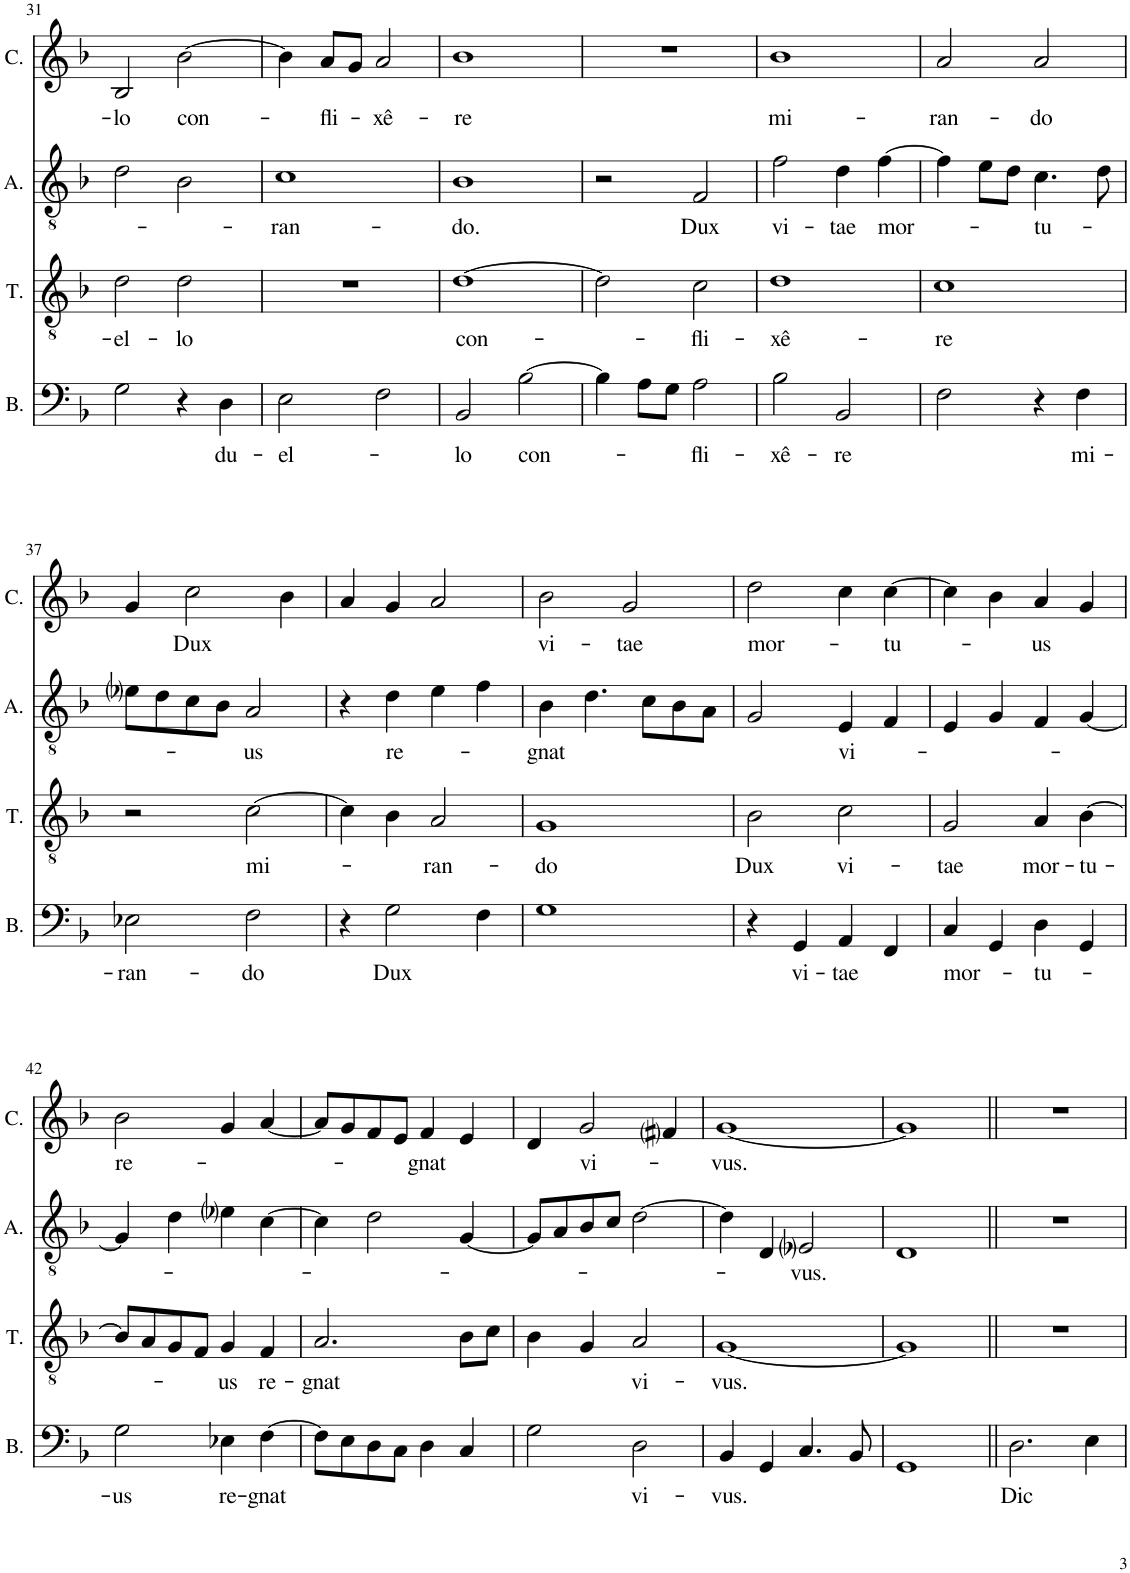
**kern	**text	**kern	**text	**kern	**text	**kern	**text
*part4	*part4	*part3	*part3	*part2	*part2	*part1	*part1
*staff4	*staff4	*staff3	*staff3	*staff2	*staff2	*staff1	*staff1
*I"Bassus	*	*I"Tenor	*	*I"Altus	*	*I"Cantus	*
*I'B.	*	*I'T.	*	*I'A.	*	*I'C.	*
!!LO:PB:g=z
*clefF4	*	*clefGv2	*	*clefGv2	*	*clefG2	*
*k[b-]	*	*k[b-]	*	*k[b-]	*	*k[b-]	*
*M2/2	*	*M2/2	*	*M2/2	*	*M2/2	*
*met(c|)	*	*met(c|)	*	*met(c|)	*	*met(c|)	*
=31	=31	=31	=31	=31	=31	=31	=31
!	!	!	!LO:LY:b	!	!	!	!LO:LY:b
2G\	.	2d\	-el-	2d\	.	2B-/	-lo
!	!	!	!LO:LY:b	!	!	!	!LO:LY:b
4r	.	2d\	-lo	2B-\	.	[2b-\	con-
!	!LO:LY:b	!	!	!	!	!	!
4D\	du-	.	.	.	.	.	.
=32	=32	=32	=32	=32	=32	=32	=32
!	!LO:LY:b	!	!	!	!LO:LY:b	!	!
2E\	-el-	1r	.	1c	-ran-	4b-\]	.
!	!	!	!	!	!	!	!LO:LY:b
.	.	.	.	.	.	8a/L	-fli-
.	.	.	.	.	.	8g/J	.
!	!	!	!	!	!	!	!LO:LY:b
2F\	.	.	.	.	.	2a/	-xê-
=33	=33	=33	=33	=33	=33	=33	=33
!	!LO:LY:b	!	!LO:LY:b	!	!LO:LY:b	!	!LO:LY:b
2BB-/	-lo	[1d	con-	1B-	-do.	1b-	-re
!	!LO:LY:b	!	!	!	!	!	!
[2B-\	con-	.	.	.	.	.	.
=34	=34	=34	=34	=34	=34	=34	=34
4B-\]	.	2d\]	.	2r	.	1r	.
8A\L	.	.	.	.	.	.	.
8G\J	.	.	.	.	.	.	.
!	!LO:LY:b	!	!LO:LY:b	!	!LO:LY:b	!	!
2A\	-fli-	2c\	-fli-	2F/	Dux	.	.
=35	=35	=35	=35	=35	=35	=35	=35
!	!LO:LY:b	!	!LO:LY:b	!	!LO:LY:b	!	!LO:LY:b
2B-\	-xê-	1d	-xê-	2f\	vi-	1b-	mi-
!	!LO:LY:b	!	!	!	!LO:LY:b	!	!
2BB-/	-re	.	.	4d\	-tae	.	.
!	!	!	!	!	!LO:LY:b	!	!
.	.	.	.	[4f\	mor-	.	.
=36	=36	=36	=36	=36	=36	=36	=36
!	!	!	!LO:LY:b	!	!	!	!LO:LY:b
2F\	.	1c	-re	4f\]	.	2a/	-ran-
.	.	.	.	8e\L	.	.	.
.	.	.	.	8d\J	.	.	.
!	!	!	!	!	!LO:LY:b	!	!LO:LY:b
4r	.	.	.	4.c\	-tu-	2a/	-do
!	!LO:LY:b	!	!	!	!	!	!
4F\	mi-	.	.	.	.	.	.
.	.	.	.	8d\	.	.	.
!!LO:LB:g=z
=37	=37	=37	=37	=37	=37	=37	=37
!	!LO:LY:b	!	!	!	!	!	!
2E-X\	-ran-	2r	.	8e-i\L	.	4g/	.
.	.	.	.	8d\	.	.	.
!	!	!	!	!	!	!	!LO:LY:b
.	.	.	.	8c\	.	2cc\	Dux
.	.	.	.	8B-\J	.	.	.
!	!LO:LY:b	!	!LO:LY:b	!	!LO:LY:b	!	!
2F\	-do	[2c\	mi-	2A/	-us	.	.
.	.	.	.	.	.	4b-\	.
=38	=38	=38	=38	=38	=38	=38	=38
4r	.	4c\]	.	4r	.	4a/	.
!	!LO:LY:b	!	!	!	!LO:LY:b	!	!
2G\	Dux	4B-\	.	4d\	re-	4g/	.
!	!	!	!LO:LY:b	!	!	!	!
.	.	2A/	-ran-	4e\	.	2a/	.
4F\	.	.	.	4f\	.	.	.
=39	=39	=39	=39	=39	=39	=39	=39
!	!	!	!LO:LY:b	!	!LO:LY:b	!	!LO:LY:b
1G	.	1G	-do	4B-\	-gnat	2b-\	vi-
.	.	.	.	4.d\	.	.	.
!	!	!	!	!	!	!	!LO:LY:b
.	.	.	.	.	.	2g/	-tae
.	.	.	.	8c\L	.	.	.
.	.	.	.	8B-\	.	.	.
.	.	.	.	8A\J	.	.	.
=40	=40	=40	=40	=40	=40	=40	=40
!	!	!	!LO:LY:b	!	!	!	!LO:LY:b
4r	.	2B-\	Dux	2G/	.	2dd\	mor-
!	!LO:LY:b	!	!	!	!	!	!
4GG/	vi-	.	.	.	.	.	.
!	!LO:LY:b	!	!LO:LY:b	!	!LO:LY:b	!	!
4AA/	-tae	2c\	vi-	4E/	vi-	4cc\	.
!	!	!	!	!	!	!	!LO:LY:b
4FF/	.	.	.	4F/	.	[4cc\	-tu-
=41	=41	=41	=41	=41	=41	=41	=41
!	!LO:LY:b	!	!LO:LY:b	!	!	!	!
4C/	mor-	2G/	-tae	4E/	.	4cc\]	.
4GG/	.	.	.	4G/	.	4b-\	.
!	!LO:LY:b	!	!LO:LY:b	!	!	!	!LO:LY:b
4D\	-tu-	4A/	mor-	4F/	.	4a/	-us
!	!	!	!LO:LY:b	!	!	!	!
4GG/	.	[4B-\	-tu-	[4G/	.	4g/	.
!!LO:LB:g=z
=42	=42	=42	=42	=42	=42	=42	=42
!	!LO:LY:b	!	!	!	!	!	!LO:LY:b
2G\	-us	8B-/L]	.	4G/]	.	2b-\	re-
.	.	8A/	.	.	.	.	.
.	.	8G/	.	4d\	.	.	.
.	.	8F/J	.	.	.	.	.
!	!LO:LY:b	!	!LO:LY:b	!	!	!	!
4E-X\	re-	4G/	-us	4e-i\	.	4g/	.
!	!LO:LY:b	!	!LO:LY:b	!	!	!	!
[4F\	-gnat	4F/	re-	[4c\	.	[4a/	.
=43	=43	=43	=43	=43	=43	=43	=43
!	!	!	!LO:LY:b	!	!	!	!
8F\L]	.	2.A/	-gnat	4c\]	.	8a/L]	.
8E\	.	.	.	.	.	8g/	.
8D\	.	.	.	2d\	.	8f/	.
8C\J	.	.	.	.	.	8e/J	.
!	!	!	!	!	!	!	!LO:LY:b
4D\	.	.	.	.	.	4f/	-gnat
4C/	.	8B-\L	.	[4G/	.	4e/	.
.	.	8c\J	.	.	.	.	.
=44	=44	=44	=44	=44	=44	=44	=44
2G\	.	4B-\	.	8G/L]	.	4d/	.
.	.	.	.	8A/	.	.	.
!	!	!	!	!	!	!	!LO:LY:b
.	.	4G/	.	8B-/	.	2g/	vi-
.	.	.	.	8c/J	.	.	.
!	!LO:LY:b	!	!LO:LY:b	!	!	!	!
2D\	vi-	2A/	vi-	[2d\	.	.	.
.	.	.	.	.	.	4f#i/	.
=45	=45	=45	=45	=45	=45	=45	=45
!	!LO:LY:b	!	!LO:LY:b	!	!	!	!LO:LY:b
4BB-/	-vus.	[1G	-vus.	4d\]	.	[1g	-vus.
4GG/	.	.	.	4D/	.	.	.
!	!	!	!	!	!LO:LY:b	!	!
4.C/	.	.	.	2E-i/	-vus.	.	.
8BB-/	.	.	.	.	.	.	.
=46	=46	=46	=46	=46	=46	=46	=46
1GG	.	1G]	.	1D	.	1g]	.
=47||	=47||	=47||	=47||	=47||	=47||	=47||	=47||
!	!LO:LY:b	!	!	!	!	!	!
2.D\	Dic	1r	.	1r	.	1r	.
4E\	.	.	.	.	.	.	.
=	=	=	=	=	=	=	=
*-	*-	*-	*-	*-	*-	*-	*-
